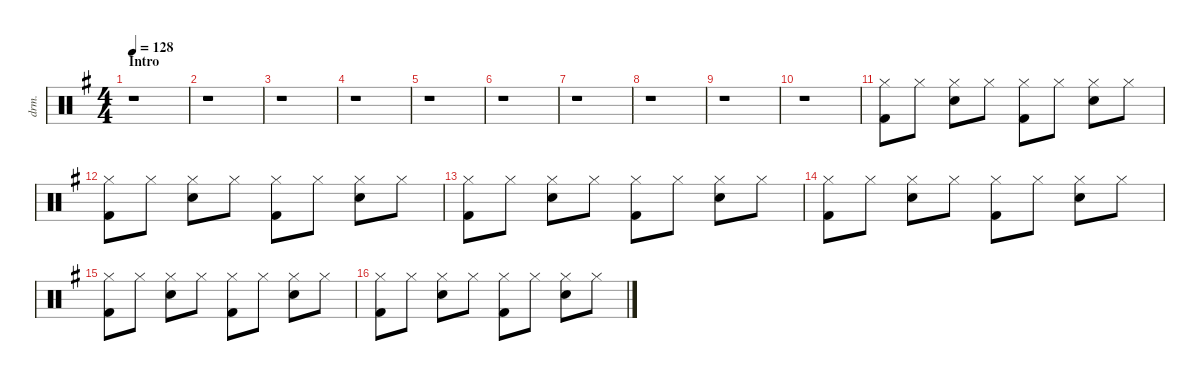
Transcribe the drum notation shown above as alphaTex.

\defaultSystemsLayout 4
\hideDynamics
\bracketExtendMode nobrackets
\otherSystemsTrackNameOrientation horizontal
\track ("Lars Ulrich (Drums)" "drm.") {defaultSystemsLayout 4 instrument percussion}
\staff {score}
\articulation defaults
\ts (4 4)
\beaming (8 2 2 2 2)
\section ("" "Intro")
\tempo 128
\clef neutral
\ks eminor
r.1{dy f beam Down} |
r.1{beam Down} |
r.1{beam Down} |
r.1{beam Down} |
r.1{beam Down} |
r.1{beam Down} |
r.1{beam Down} |
r.1{beam Down} |
r.1{beam Down} |
r.1{beam Down} |
("Kick (hit) 2"{acc forcenatural} "Hi-Hat (closed)"{acc forcenatural}).8{beam Down} "Hi-Hat (closed)"{acc forcenatural}.8{beam Down} ("Snare (hit) 2"{acc forcenatural} "Hi-Hat (closed)"{acc forcenatural}).8{beam Down} "Hi-Hat (closed)"{acc forcenatural}.8{beam Down} ("Kick (hit) 2"{acc forcenatural} "Hi-Hat (closed)"{acc forcenatural}).8{beam Down} "Hi-Hat (closed)"{acc forcenatural}.8{beam Down} ("Snare (hit) 2"{acc forcenatural} "Hi-Hat (closed)"{acc forcenatural}).8{beam Down} "Hi-Hat (closed)"{acc forcenatural}.8{beam Down} |
("Kick (hit) 2"{acc forcenatural} "Hi-Hat (closed)"{acc forcenatural}).8{beam Down} "Hi-Hat (closed)"{acc forcenatural}.8{beam Down} ("Snare (hit) 2"{acc forcenatural} "Hi-Hat (closed)"{acc forcenatural}).8{beam Down} "Hi-Hat (closed)"{acc forcenatural}.8{beam Down} ("Kick (hit) 2"{acc forcenatural} "Hi-Hat (closed)"{acc forcenatural}).8{beam Down} "Hi-Hat (closed)"{acc forcenatural}.8{beam Down} ("Snare (hit) 2"{acc forcenatural} "Hi-Hat (closed)"{acc forcenatural}).8{beam Down} "Hi-Hat (closed)"{acc forcenatural}.8{beam Down} |
("Kick (hit) 2"{acc forcenatural} "Hi-Hat (closed)"{acc forcenatural}).8{dy mp beam Down} "Hi-Hat (closed)"{acc forcenatural}.8{dy f beam Down} ("Snare (hit) 2"{acc forcenatural} "Hi-Hat (closed)"{acc forcenatural}).8{beam Down} "Hi-Hat (closed)"{acc forcenatural}.8{beam Down} ("Kick (hit) 2"{acc forcenatural} "Hi-Hat (closed)"{acc forcenatural}).8{beam Down} "Hi-Hat (closed)"{acc forcenatural}.8{beam Down} ("Snare (hit) 2"{acc forcenatural} "Hi-Hat (closed)"{acc forcenatural}).8{beam Down} "Hi-Hat (closed)"{acc forcenatural}.8{beam Down} |
("Kick (hit) 2"{acc forcenatural} "Hi-Hat (closed)"{acc forcenatural}).8{beam Down} "Hi-Hat (closed)"{acc forcenatural}.8{beam Down} ("Snare (hit) 2"{acc forcenatural} "Hi-Hat (closed)"{acc forcenatural}).8{beam Down} "Hi-Hat (closed)"{acc forcenatural}.8{beam Down} ("Kick (hit) 2"{acc forcenatural} "Hi-Hat (closed)"{acc forcenatural}).8{beam Down} "Hi-Hat (closed)"{acc forcenatural}.8{beam Down} ("Snare (hit) 2"{acc forcenatural} "Hi-Hat (closed)"{acc forcenatural}).8{beam Down} "Hi-Hat (closed)"{acc forcenatural}.8{beam Down} |
("Kick (hit) 2"{acc forcenatural} "Hi-Hat (closed)"{acc forcenatural}).8{beam Down} "Hi-Hat (closed)"{acc forcenatural}.8{beam Down} ("Snare (hit) 2"{acc forcenatural} "Hi-Hat (closed)"{acc forcenatural}).8{beam Down} "Hi-Hat (closed)"{acc forcenatural}.8{beam Down} ("Kick (hit) 2"{acc forcenatural} "Hi-Hat (closed)"{acc forcenatural}).8{beam Down} "Hi-Hat (closed)"{acc forcenatural}.8{beam Down} ("Snare (hit) 2"{acc forcenatural} "Hi-Hat (closed)"{acc forcenatural}).8{beam Down} "Hi-Hat (closed)"{acc forcenatural}.8{beam Down} |
("Kick (hit) 2"{acc forcenatural} "Hi-Hat (closed)"{acc forcenatural}).8{beam Down} "Hi-Hat (closed)"{acc forcenatural}.8{beam Down} ("Snare (hit) 2"{acc forcenatural} "Hi-Hat (closed)"{acc forcenatural}).8{beam Down} "Hi-Hat (closed)"{acc forcenatural}.8{beam Down} ("Kick (hit) 2"{acc forcenatural} "Hi-Hat (closed)"{acc forcenatural}).8{beam Down} "Hi-Hat (closed)"{acc forcenatural}.8{beam Down} ("Snare (hit) 2"{acc forcenatural} "Hi-Hat (closed)"{acc forcenatural}).8{beam Down} "Hi-Hat (closed)"{acc forcenatural}.8{beam Down}
